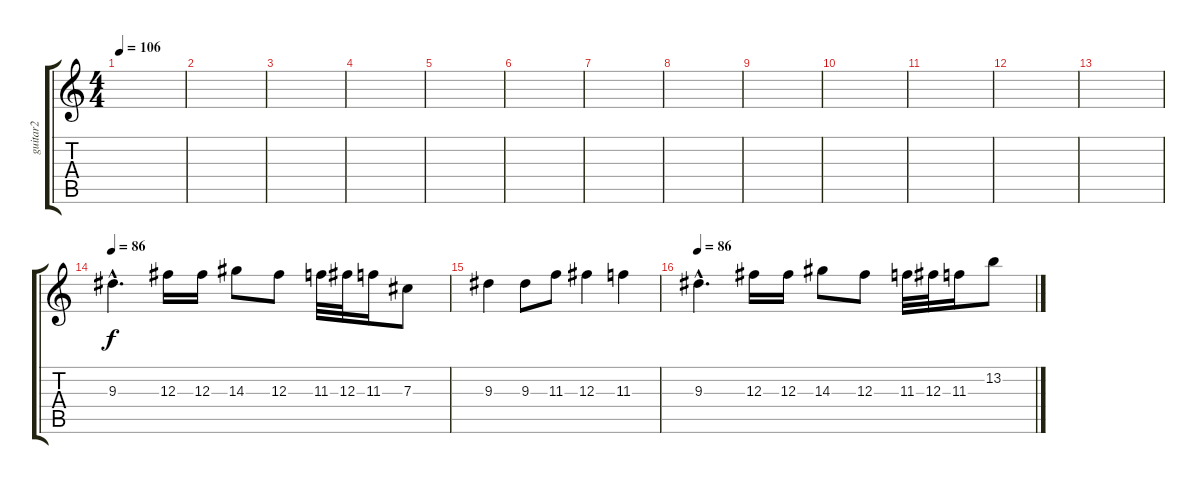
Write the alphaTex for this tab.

\track ("guitar2" "guitar2") {instrument overdrivenguitar}
\staff {score tabs}
\tuning (Eb4 Bb3 Gb3 Db3 Ab2 Eb2) {hide}
\ts (4 4)
\tempo 106
\clef g2
\ks c
|
|
|
|
|
|
|
|
|
|
|
|
|
\tempo 86
9.3{hac}.4{d} 12.3.16 12.3.16 14.3.8 12.3.8 11.3.32 12.3.32 11.3.16 7.3.8 |
9.3.4 9.3.8 11.3.8 12.3.4 11.3.4 |
\tempo 86
9.3{hac}.4{d} 12.3.16 12.3.16 14.3.8 12.3.8 11.3.32 12.3.32 11.3.16 13.2.8
